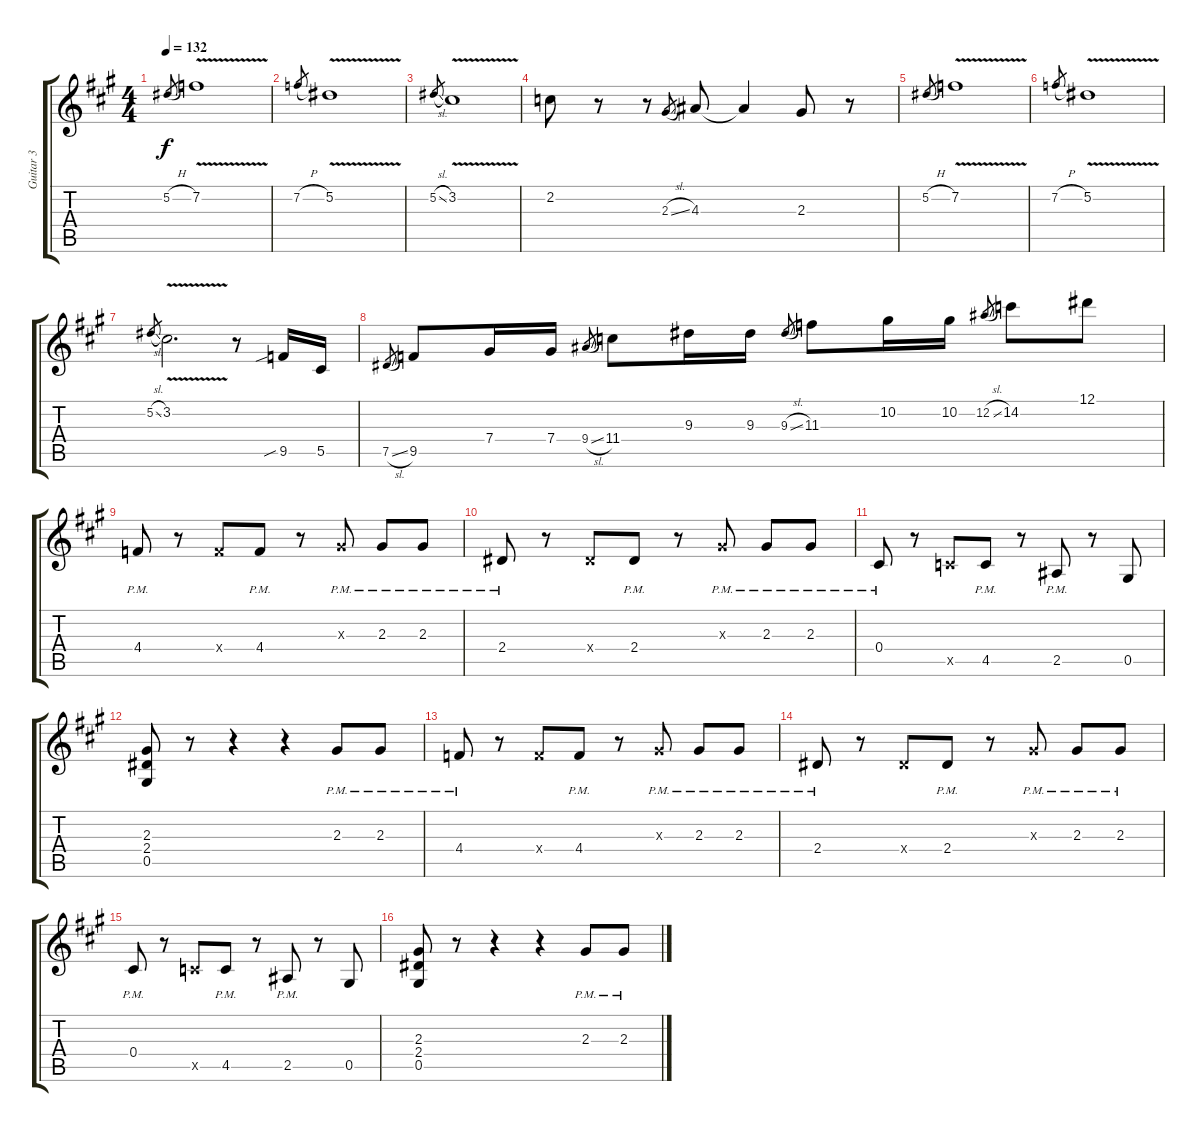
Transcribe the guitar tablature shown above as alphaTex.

\track ("Guitar 3" "Guitar 3") {instrument distortionguitar}
\staff {score tabs}
\tuning (Eb4 Bb3 Gb3 Db3 Ab2 Eb2) {hide}
\ts (4 4)
\tempo 132
\clef g2
\ks a
5.2{h}.8{gr dy f} 7.2{v}.1 |
7.2{h}.8{gr} 5.2{v}.1 |
5.2{sl}.8{gr} 3.2{v}.1 |
2.2.8 r.8 r.8 2.3{sl}.8{gr} 4.3.8 4.3{t}.4 2.3.8 r.8 |
5.2{h}.8{gr} 7.2{v}.1 |
7.2{h}.8{gr} 5.2{v}.1 |
5.2{sl}.8{gr} 3.2{v}.2{d} r.8 9.5{sib}.16 5.5.16 |
7.5{sl}.8{gr} 9.5.8 7.4.16 7.4.16 9.4{sl}.8{gr} 11.4.8 9.3.16 9.3.16 9.3{sl}.8{gr} 11.3.8 10.2.16 10.2.16 12.2{sl}.8{gr} 14.2.8 12.1.8 |
4.4{pm}.8 r.8 4.4{x}.8 4.4{pm}.8 r.8 2.3{pm x}.8 2.3{pm}.8 2.3{pm}.8 |
2.4{pm}.8 r.8 2.4{x}.8 2.4{pm}.8 r.8 2.3{pm x}.8 2.3{pm}.8 2.3{pm}.8 |
0.4{pm}.8 r.8 4.5{x}.8 4.5{pm}.8 r.8 2.5{pm}.8 r.8 0.5.8 |
(2.3 2.4 0.5).8 r.8 r.4 r.4 2.3{pm}.8 2.3{pm}.8 |
4.4{pm}.8 r.8 4.4{x}.8 4.4{pm}.8 r.8 2.3{pm x}.8 2.3{pm}.8 2.3{pm}.8 |
2.4{pm}.8 r.8 2.4{x}.8 2.4{pm}.8 r.8 2.3{pm x}.8 2.3{pm}.8 2.3{pm}.8 |
0.4{pm}.8 r.8 4.5{x}.8 4.5{pm}.8 r.8 2.5{pm}.8 r.8 0.5.8 |
(2.3 2.4 0.5).8 r.8 r.4 r.4 2.3{pm}.8 2.3{pm}.8
